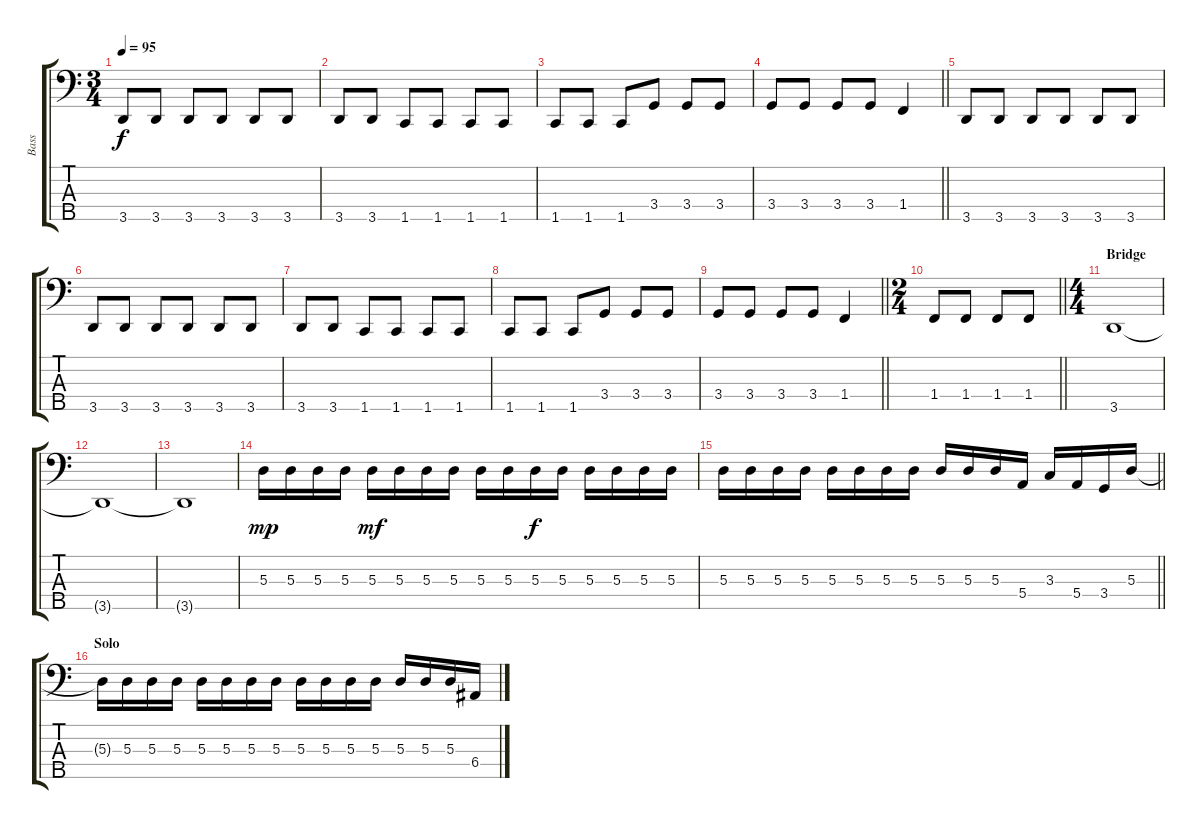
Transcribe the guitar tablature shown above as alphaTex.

\track ("Bass" "Bass") {instrument electricbassfinger}
\staff {score tabs}
\tuning (G2 D2 A1 E1 B0) {hide}
\ts (3 4)
\tempo 95
\clef f4
\ks c
3.5.8{dy f} 3.5.8 3.5.8 3.5.8 3.5.8 3.5.8 |
3.5.8 3.5.8 1.5.8 1.5.8 1.5.8 1.5.8 |
1.5.8 1.5.8 1.5.8 3.4.8 3.4.8 3.4.8 |
\barLineRight lightlight
3.4.8 3.4.8 3.4.8 3.4.8 1.4.4 |
3.5.8 3.5.8 3.5.8 3.5.8 3.5.8 3.5.8 |
3.5.8 3.5.8 3.5.8 3.5.8 3.5.8 3.5.8 |
3.5.8 3.5.8 1.5.8 1.5.8 1.5.8 1.5.8 |
1.5.8 1.5.8 1.5.8 3.4.8 3.4.8 3.4.8 |
\barLineRight lightlight
3.4.8 3.4.8 3.4.8 3.4.8 1.4.4 |
\ts (2 4)
\barLineRight lightlight
1.4.8 1.4.8 1.4.8 1.4.8 |
\ts (4 4)
\section ("" "Bridge")
3.5.1 |
3.5{t}.1 |
3.5{t}.1 |
5.3.16{dy mp} 5.3.16 5.3.16 5.3.16 5.3.16{dy mf} 5.3.16 5.3.16 5.3.16 5.3.16 5.3.16 5.3.16{dy f} 5.3.16 5.3.16 5.3.16 5.3.16 5.3.16 |
\barLineRight lightlight
5.3.16 5.3.16 5.3.16 5.3.16 5.3.16 5.3.16 5.3.16 5.3.16 5.3.16 5.3.16 5.3.16 5.4.16 3.3.16 5.4.16 3.4.16 5.3.16 |
\section ("" "Solo")
5.3{t}.16 5.3.16 5.3.16 5.3.16 5.3.16 5.3.16 5.3.16 5.3.16 5.3.16 5.3.16 5.3.16 5.3.16 5.3.16 5.3.16 5.3.16 6.4.16
